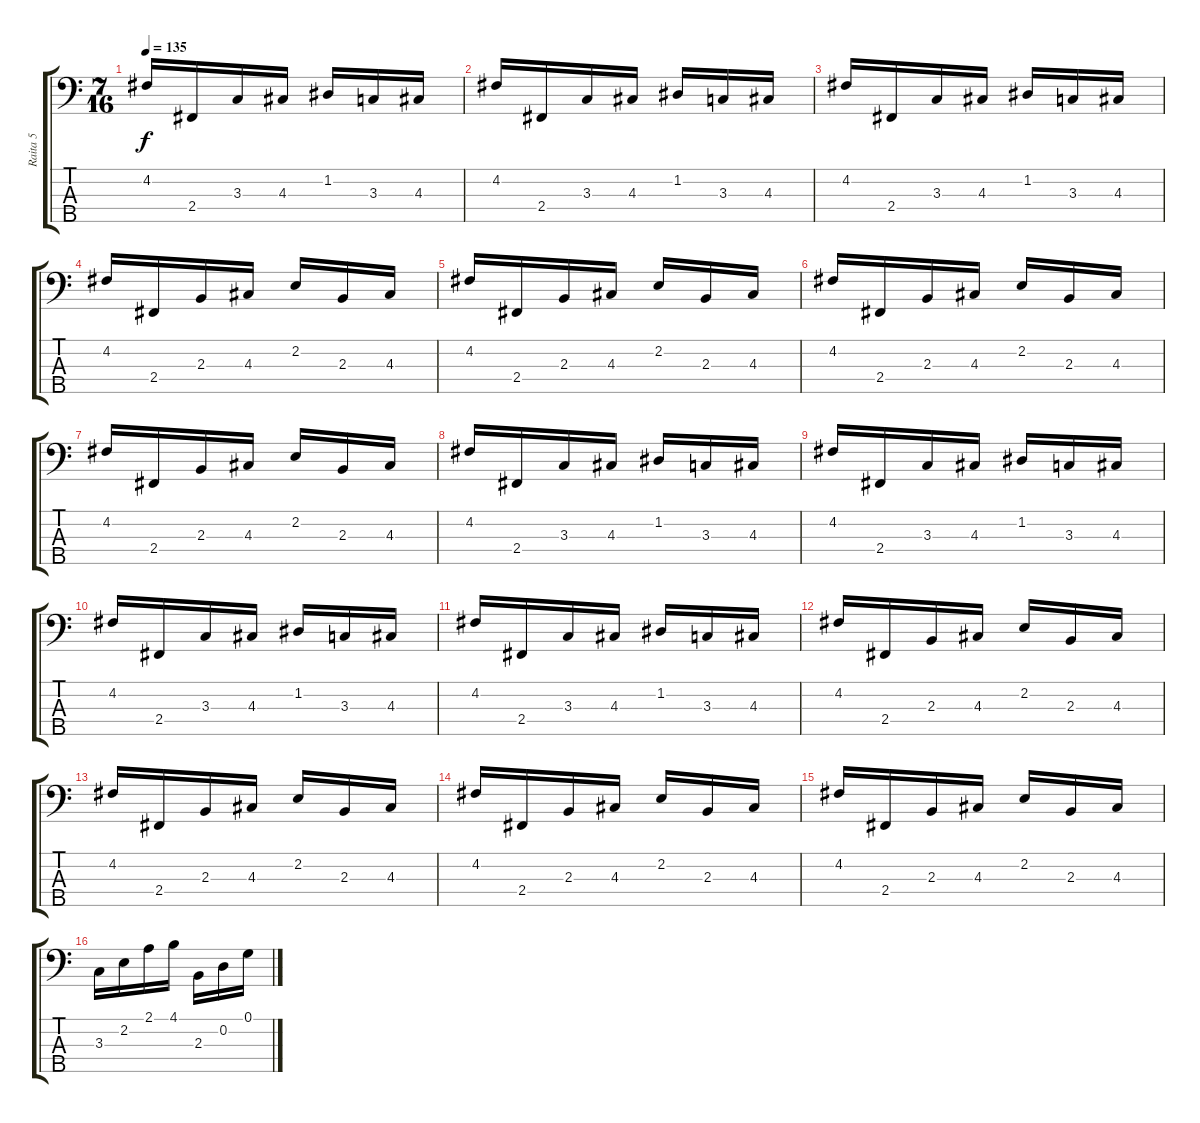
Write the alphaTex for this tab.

\track ("Raita 5" "Raita 5") {instrument electricbassfinger}
\staff {score tabs}
\tuning (G2 D2 A1 E1 B0) {hide}
\ts (7 16)
\tempo 135
\clef f4
\ks c
4.2.16{dy f} 2.4.16 3.3.16 4.3.16 1.2.16 3.3.16 4.3.16 |
4.2.16 2.4.16 3.3.16 4.3.16 1.2.16 3.3.16 4.3.16 |
4.2.16 2.4.16 3.3.16 4.3.16 1.2.16 3.3.16 4.3.16 |
4.2.16 2.4.16 2.3.16 4.3.16 2.2.16 2.3.16 4.3.16 |
4.2.16 2.4.16 2.3.16 4.3.16 2.2.16 2.3.16 4.3.16 |
4.2.16 2.4.16 2.3.16 4.3.16 2.2.16 2.3.16 4.3.16 |
4.2.16 2.4.16 2.3.16 4.3.16 2.2.16 2.3.16 4.3.16 |
4.2.16{volume 7} 2.4.16 3.3.16 4.3.16 1.2.16 3.3.16 4.3.16 |
4.2.16 2.4.16 3.3.16 4.3.16 1.2.16 3.3.16 4.3.16 |
4.2.16 2.4.16 3.3.16 4.3.16 1.2.16 3.3.16 4.3.16 |
4.2.16 2.4.16 3.3.16 4.3.16 1.2.16 3.3.16 4.3.16 |
4.2.16 2.4.16 2.3.16 4.3.16 2.2.16 2.3.16 4.3.16 |
4.2.16 2.4.16 2.3.16 4.3.16 2.2.16 2.3.16 4.3.16 |
4.2.16 2.4.16 2.3.16 4.3.16 2.2.16 2.3.16 4.3.16 |
4.2.16 2.4.16 2.3.16 4.3.16 2.2.16 2.3.16 4.3.16 |
3.3.16{volume 12} 2.2.16 2.1.16 4.1.16 2.3.16 0.2.16 0.1.16
